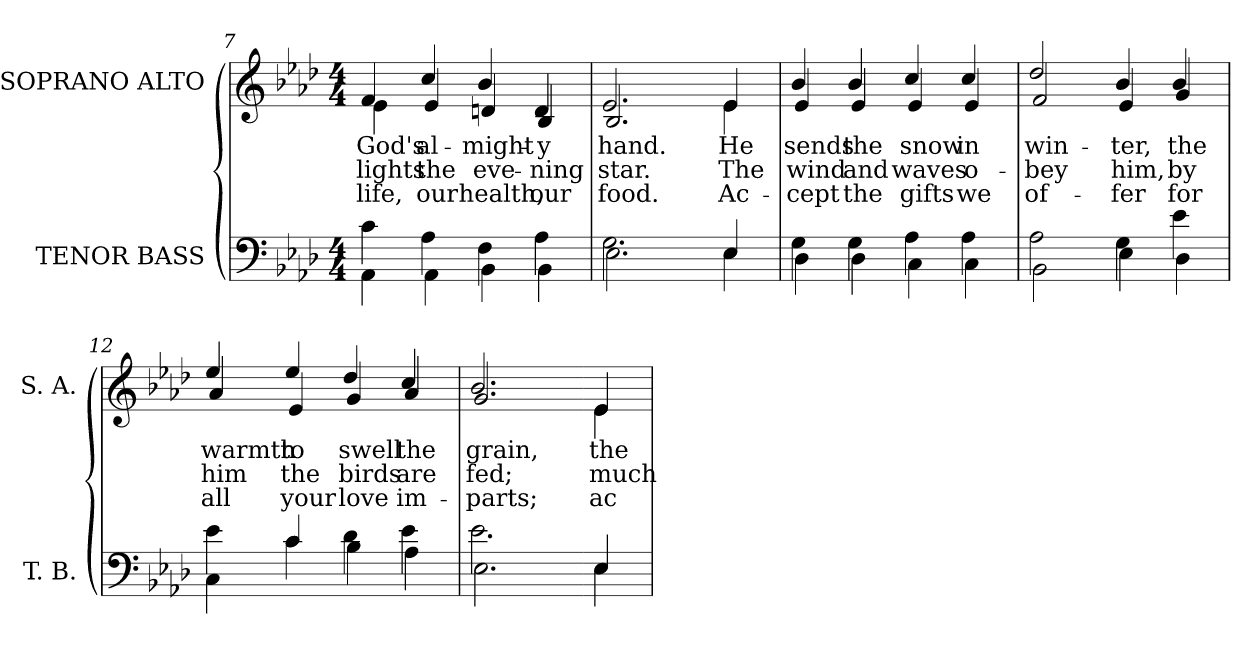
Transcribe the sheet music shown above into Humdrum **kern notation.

**kern	**kern	**text	**text	**text
*part2	*part1	*part1	*part1	*part1
*staff2	*staff1	*staff1	*staff1	*staff1
*I"TENOR BASS	*I"SOPRANO ALTO	*	*	*
*I'T. B.	*I'S. A.	*	*	*
*clefF4	*clefG2	*	*	*
*k[b-e-a-d-]	*k[b-e-a-d-]	*	*	*
*A-:	*A-:	*	*	*
*M4/4	*M4/4	*	*	*
=7	=7	=7	=7	=7
*^	*	*	*	*
!	!	!	!LO:LY:b:color=#000000	!LO:LY:b:color=#000000	!LO:LY:b:color=#000000
*	*	*^	*	*	*
4ci\	4AA-i\	4fi/	4e-i\	God's	lights	life,
!	!	!	!	!LO:LY:b:color=#000000	!LO:LY:b:color=#000000	!LO:LY:b:color=#000000
4A-i\	4AA-i\	4cci/	4e-i/	al-	the	our
!	!	!	!	!LO:LY:b:color=#000000	!LO:LY:b:color=#000000	!LO:LY:b:color=#000000
4Fi\	4BB-i\	4b-i/	4dni/	-might-	eve-	health,
!	!	!	!	!LO:LY:b:color=#000000	!LO:LY:b:color=#000000	!LO:LY:b:color=#000000
4A-i\	4BB-i\	4di/	4B-i/	-y	-ning	our
=8	=8	=8	=8	=8	=8	=8
!	!	!	!	!LO:LY:b:color=#000000	!LO:LY:b:color=#000000	!LO:LY:b:color=#000000
2.Gi\	2.E-i\	2.e-i/	2.B-i/	hand.	star.	food.
!!LO:LB:g=z	!!
=9-	=9-	=9-	=9-	=9-	=9-	=9-
!	!	!	!	!LO:LY:b:color=#000000	!LO:LY:b:color=#000000	!LO:LY:b:color=#000000
4E-i/	4E-i\	4e-i/	4e-i\	He	The	Ac-
=10	=10	=10	=10	=10	=10	=10
!	!	!	!	!LO:LY:b:color=#000000	!LO:LY:b:color=#000000	!LO:LY:b:color=#000000
4Gi\	4D-i\	4b-i/	4e-i/	sends	wind	-cept
!	!	!	!	!LO:LY:b:color=#000000	!LO:LY:b:color=#000000	!LO:LY:b:color=#000000
4Gi\	4D-i\	4b-i/	4e-i/	the	and	the
!	!	!	!	!LO:LY:b:color=#000000	!LO:LY:b:color=#000000	!LO:LY:b:color=#000000
4A-i\	4Ci\	4cci/	4e-i/	snow	waves	gifts
!	!	!	!	!LO:LY:b:color=#000000	!LO:LY:b:color=#000000	!LO:LY:b:color=#000000
4A-i\	4Ci\	4cci/	4e-i/	in	o-	we
=11	=11	=11	=11	=11	=11	=11
!	!	!	!	!LO:LY:b:color=#000000	!LO:LY:b:color=#000000	!LO:LY:b:color=#000000
2A-i\	2BB-i\	2dd-i/	2fi/	win-	-bey	of-
!	!	!	!	!LO:LY:b:color=#000000	!LO:LY:b:color=#000000	!LO:LY:b:color=#000000
4Gi\	4E-i\	4b-i/	4e-i/	-ter,	him,	-fer
!	!	!	!	!LO:LY:b:color=#000000	!LO:LY:b:color=#000000	!LO:LY:b:color=#000000
4e-i\	4D-i\	4b-i/	4gi/	the	by	for
=12	=12	=12	=12	=12	=12	=12
!	!	!	!	!LO:LY:b:color=#000000	!LO:LY:b:color=#000000	!LO:LY:b:color=#000000
4e-i\	4Ci\	4ee-i/	4a-i/	warmth	him	all
!	!	!	!	!LO:LY:b:color=#000000	!LO:LY:b:color=#000000	!LO:LY:b:color=#000000
4ci/	4ci\	4ee-i/	4e-i/	to	the	your
!	!	!	!	!LO:LY:b:color=#000000	!LO:LY:b:color=#000000	!LO:LY:b:color=#000000
4d-i\	4B-i\	4dd-i/	4gi/	swell	birds	love
!	!	!	!	!LO:LY:b:color=#000000	!LO:LY:b:color=#000000	!LO:LY:b:color=#000000
4e-i\	4A-i\	4cci/	4a-i/	the	are	im-
=13	=13	=13	=13	=13	=13	=13
!	!	!	!	!LO:LY:b:color=#000000	!LO:LY:b:color=#000000	!LO:LY:b:color=#000000
2.e-i\	2.E-i\	2.b-i/	2.gi/	grain,	fed;	-parts;
!!LO:LB:g=z	!!
=14-	=14-	=14-	=14-	=14-	=14-	=14-
!	!	!	!	!LO:LY:b:color=#000000	!LO:LY:b:color=#000000	!LO:LY:b:color=#000000
4E-i/	4E-i\	4e-i/	4e-i\	the	much	ac-
*v	*v	*	*	*	*	*
*	*v	*v	*	*	*
=	=	=	=	=
*-	*-	*-	*-	*-
